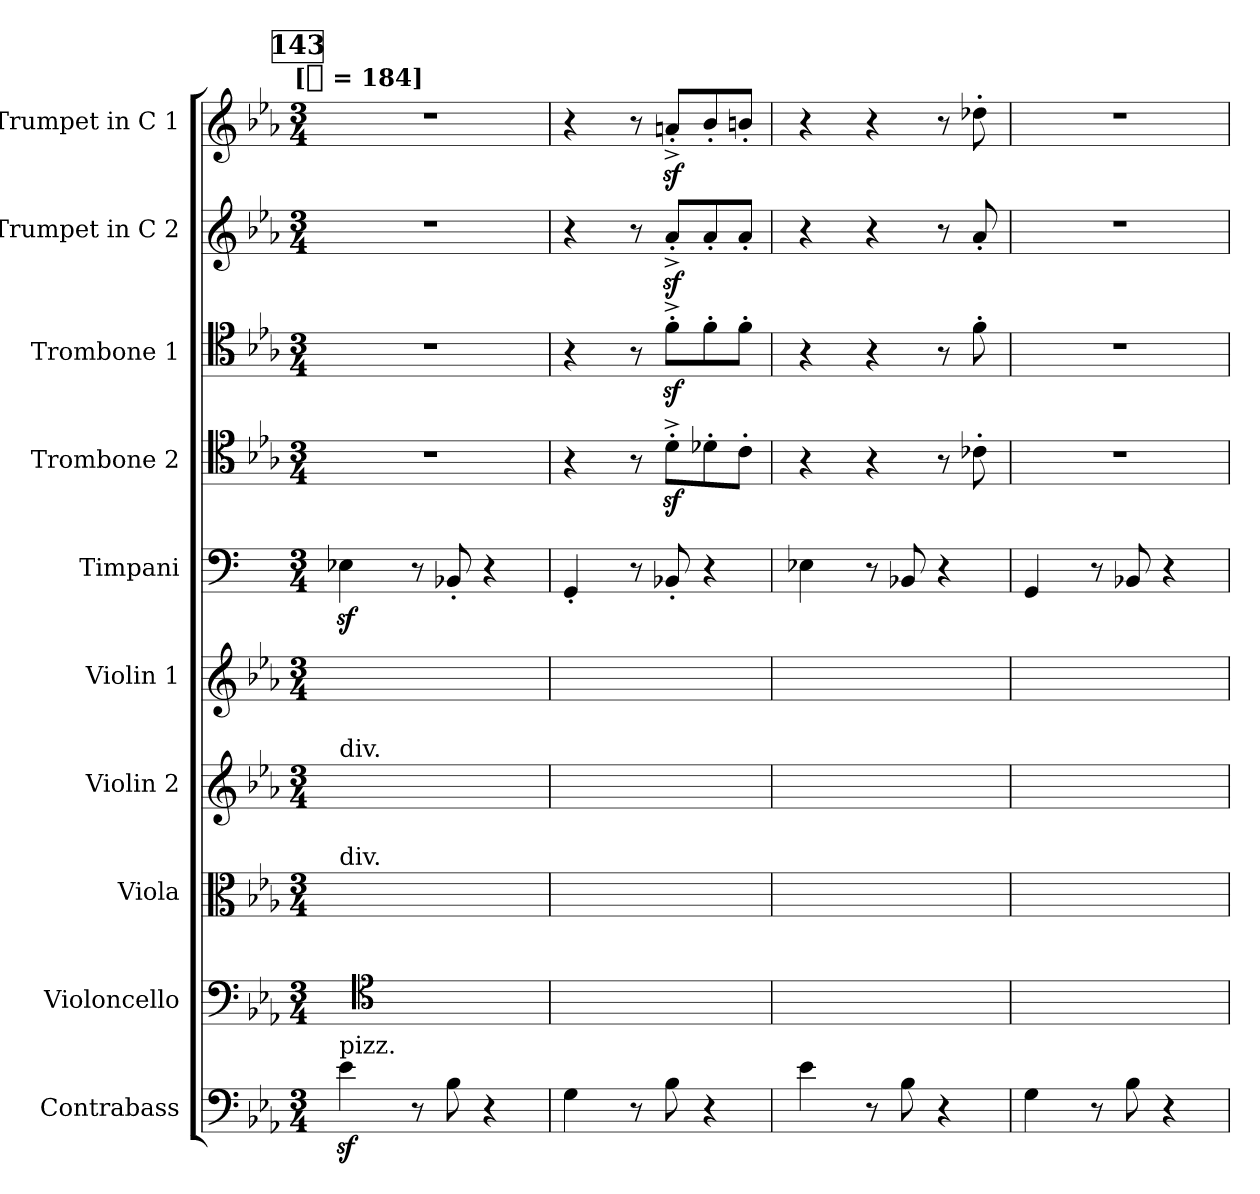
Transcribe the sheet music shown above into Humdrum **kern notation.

**kern	**kern	**kern	**kern	**kern	**kern	**kern	**kern	**kern	**kern
*part10	*part9	*part8	*part7	*part6	*part5	*part4	*part3	*part2	*part1
*staff10	*staff9	*staff8	*staff7	*staff6	*staff5	*staff4	*staff3	*staff2	*staff1
*I"Contrabass	*I"Violoncello	*I"Viola	*I"Violin 2	*I"Violin 1	*I"Timpani	*I"Trombone 2	*I"Trombone 1	*I"Trumpet in C 2	*I"Trumpet in C 1
*I'Cb.	*I'Vc.	*I'Vla.	*I'Vln. 2	*I'Vln. 1	*I'Timp.	*I'Tbn. 2	*I'Tbn. 1	*	*
*clefF4	*clefF4	*clefC3	*clefG2	*clefG2	*clefF4	*clefC4	*clefC4	*clefG2	*clefG2
*ITrd7c12	*	*	*	*	*	*	*	*	*
*k[b-e-a-]	*k[b-e-a-]	*k[b-e-a-]	*k[b-e-a-]	*k[b-e-a-]	*k[]	*k[b-e-a-]	*k[b-e-a-]	*k[b-e-a-]	*k[b-e-a-]
*E-:	*E-:	*E-:	*E-:	*E-:	*C:	*E-:	*E-:	*E-:	*E-:
!!LO:TX:omd:t=[[quarter] = 184]
*M3/4	*M3/4	*M3/4	*M3/4	*M3/4	*M3/4	*M3/4	*M3/4	*M3/4	*M3/4
*MM184	*MM184	*MM184	*MM184	*MM184	*MM184	*MM184	*MM184	*MM184	*MM184
!!LO:REH:place=s1:t=143
=121	=121	=121	=121	=121	=121	=121	=121	=121	=121
!	!	!	!LO:TX:a:t=div.	!	!	!	!	!	!
!	!	!LO:TX:a:t=div.	!	!	!	!	!	!	!
!LO:TX:a:t=pizz.	!	!	!	!	!	!	!	!	!
!LO:DY:t=sempre %s	!	!	!	!	!LO:DY:t=poco %s  - secco	!	!	!	!
4E-z	8ryy	8ryy	8ryy	8ryy	4E-Xz	4%3r	4%3r	4%3r	4%3r
*	*clefC4	*	*	*	*	*	*	*	*
.	8ryy	8ryy	8ryy	8ryy	.	.	.	.	.
8r	8ryy	8ryy	8ryy	8ryy	8r	.	.	.	.
8BB-	8ryy	8ryy	8ryy	8ryy	8BB-X'	.	.	.	.
4r	8ryy	8ryy	8ryy	8ryy	4r	.	.	.	.
.	8ryy	8ryy	8ryy	8ryy	.	.	.	.	.
=122	=122	=122	=122	=122	=122	=122	=122	=122	=122
4GG	8ryy	8ryy	8ryy	8ryy	4GG'	4r	4r	4r	4r
.	8ryy	8ryy	8ryy	8ryy	.	.	.	.	.
8r	4ryy	4ryy	4ryy	4ryy	8r	8r	8r	8r	8r
!	!	!	!	!	!	!LO:DY:t=%s  ma leggiero	!LO:DY:t=%s  ma leggiero	!LO:DY:t=%s  ma leggiero	!LO:DY:t=%s  ma leggiero
8BB-	.	.	.	.	8BB-X'	8dz'^L	8fz'^L	8a-z'^L	8anz'^L
4r	4ryy	4ryy	4ryy	4ryy	4r	8d-X'	8f'	8a-'	8b-'
.	.	.	.	.	.	8c'J	8f'J	8a-'J	8bn'J
=123	=123	=123	=123	=123	=123	=123	=123	=123	=123
4E-	8ryy	8ryy	8ryy	8ryy	4E-X	4r	4r	4r	4r
.	8ryy	8ryy	8ryy	8ryy	.	.	.	.	.
8r	8ryy	8ryy	8ryy	8ryy	8r	4r	4r	4r	4r
8BB-	8ryy	8ryy	8ryy	8ryy	8BB-X	.	.	.	.
4r	4ryy	4ryy	4ryy	4ryy	4r	8r	8r	8r	8r
.	.	.	.	.	.	8c-X'	8f'	8a-'	8dd-X'
=124	=124	=124	=124	=124	=124	=124	=124	=124	=124
4GG	8ryy	8ryy	8ryy	8ryy	4GG	4%3r	4%3r	4%3r	4%3r
.	8ryy	8ryy	8ryy	8ryy	.	.	.	.	.
8r	8ryy	8ryy	8ryy	8ryy	8r	.	.	.	.
8BB-	8ryy	8ryy	8ryy	8ryy	8BB-X	.	.	.	.
4r	8ryy	8ryy	8ryy	8ryy	4r	.	.	.	.
.	8ryy	8ryy	8ryy	8ryy	.	.	.	.	.
=	=	=	=	=	=	=	=	=	=
*-	*-	*-	*-	*-	*-	*-	*-	*-	*-
